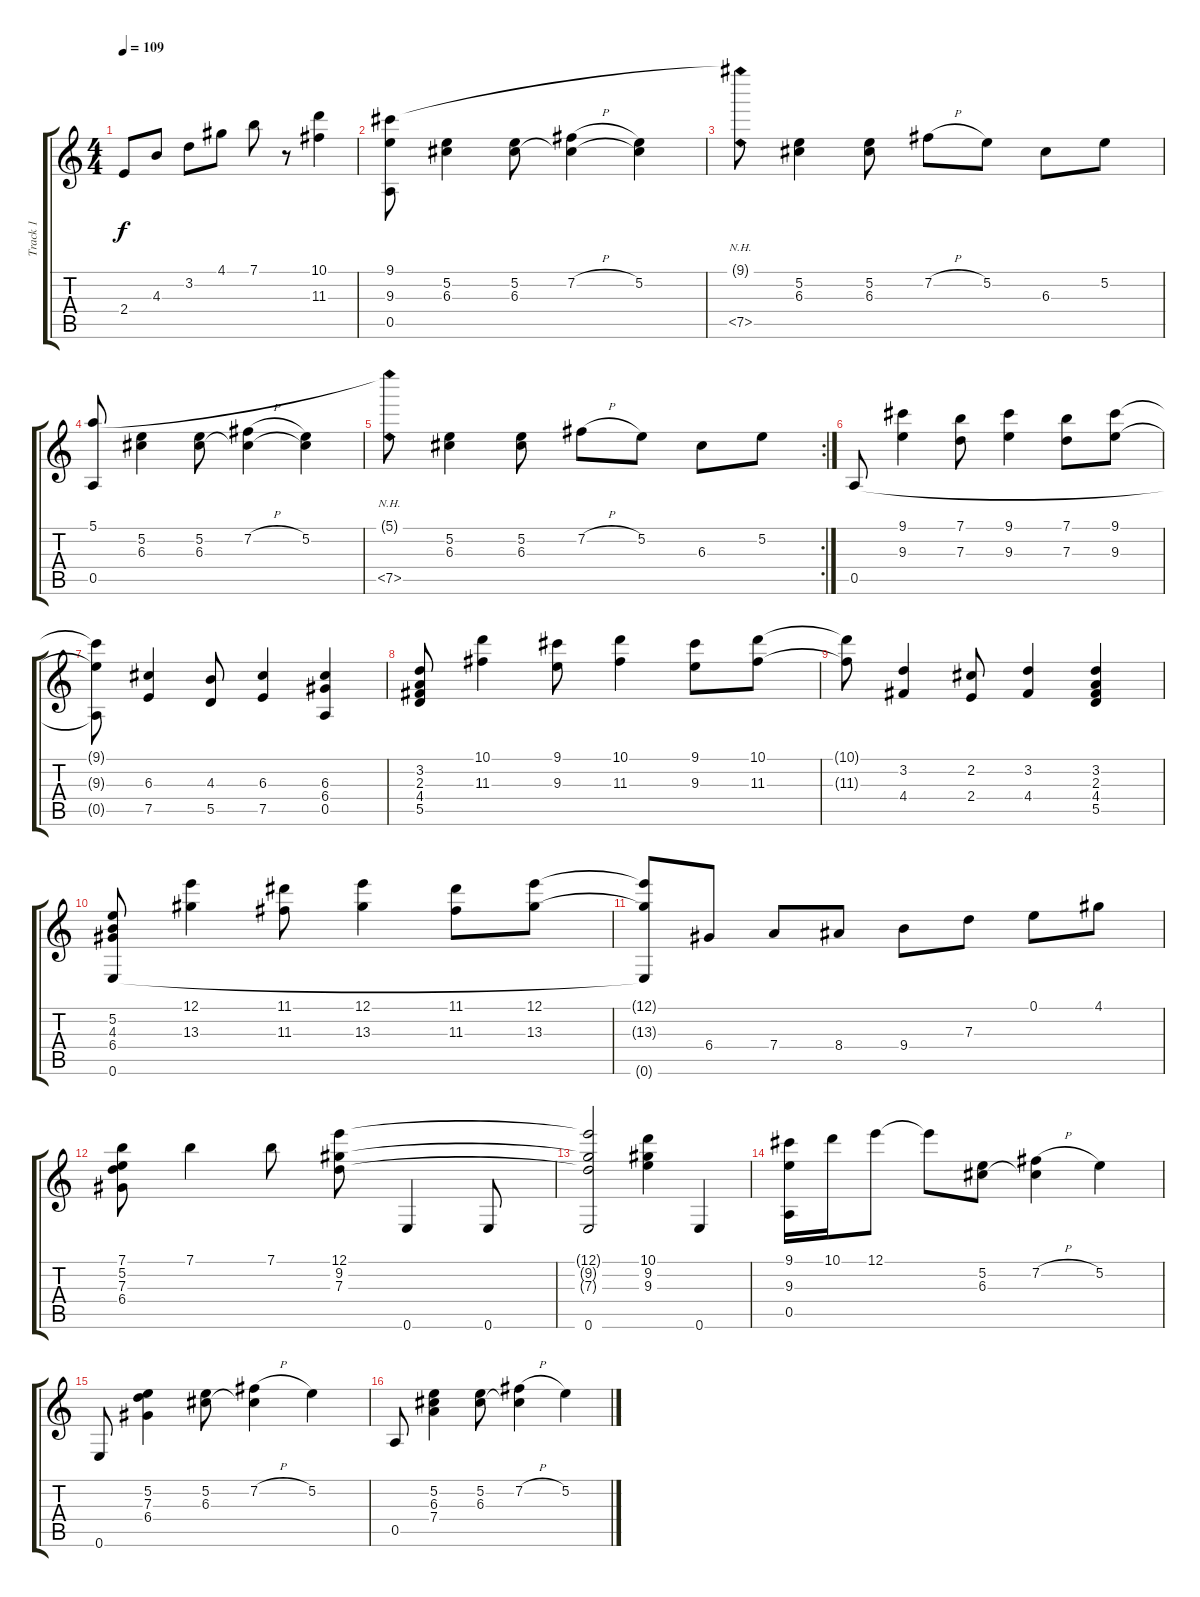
\track ("Track 1" "Track 1") {instrument acousticguitarnylon}
\staff {score tabs}
\tuning (E4 B3 G3 D3 A2 E2) {hide}
\ts (4 4)
\tempo 109
\clef g2
\ks c
2.4.8{dy f} 4.3.8 3.2.8 4.1.8 7.1.8 r.8 (10.1 11.3).4 |
(9.1 9.3 0.5).8 (5.2 6.3).4 (5.2 6.3).8 (7.2{h} 6.3{t}).4 (5.2 6.3{t}).4 |
(9.1{nh t} 7.5{nh}).8 (5.2 6.3).4 (5.2 6.3).8 7.2{h}.8 5.2.8 6.3.8 5.2.8 |
(5.1 0.5).8 (5.2 6.3).4 (5.2 6.3).8 (7.2{h} 6.3{t}).4 (5.2 6.3{t}).4 |
\rc 2
(5.1{nh t} 7.5{nh}).8 (5.2 6.3).4 (5.2 6.3).8 7.2{h}.8 5.2.8 6.3.8 5.2.8 |
0.5.8 (9.1 9.3).4 (7.1 7.3).8 (9.1 9.3).4 (7.1 7.3).8 (9.1 9.3).8 |
(9.1{t} 9.3{t} 0.5{t}).8 (6.3 7.5).4 (4.3 5.5).8 (6.3 7.5).4 (6.3 6.4 0.5).4 |
(3.2 2.3 4.4 5.5).8 (10.1 11.3).4 (9.1 9.3).8 (10.1 11.3).4 (9.1 9.3).8 (10.1 11.3).8 |
(10.1{t} 11.3{t}).8 (3.2 4.4).4 (2.2 2.4).8 (3.2 4.4).4 (3.2 2.3 4.4 5.5).4 |
(5.2 4.3 6.4 0.6).8 (12.1 13.3).4 (11.1 11.3).8 (12.1 13.3).4 (11.1 11.3).8 (12.1 13.3).8 |
(12.1{t} 13.3{t} 0.6{t}).8 6.4.8 7.4.8 8.4.8 9.4.8 7.3.8 0.1.8 4.1.8 |
(7.1 5.2 7.3 6.4).8 7.1.4 7.1.8 (12.1 9.2 7.3).8 0.6.4 0.6.8 |
(12.1{t} 9.2{t} 7.3{t} 0.6).2 (10.1 9.2 9.3).4 0.6.4 |
(9.1 9.3 0.5).16 10.1.16 12.1.8 12.1{t}.8 (5.2 6.3).8 (7.2{h} 6.3{t}).4 5.2.4 |
0.6.8 (5.2 7.3 6.4).4 (5.2 6.3).8 (7.2{h} 6.3{t}).4 5.2.4 |
0.5.8 (5.2 6.3 7.4).4 (5.2 6.3).8 (7.2{h} 6.3{t}).4 5.2.4
